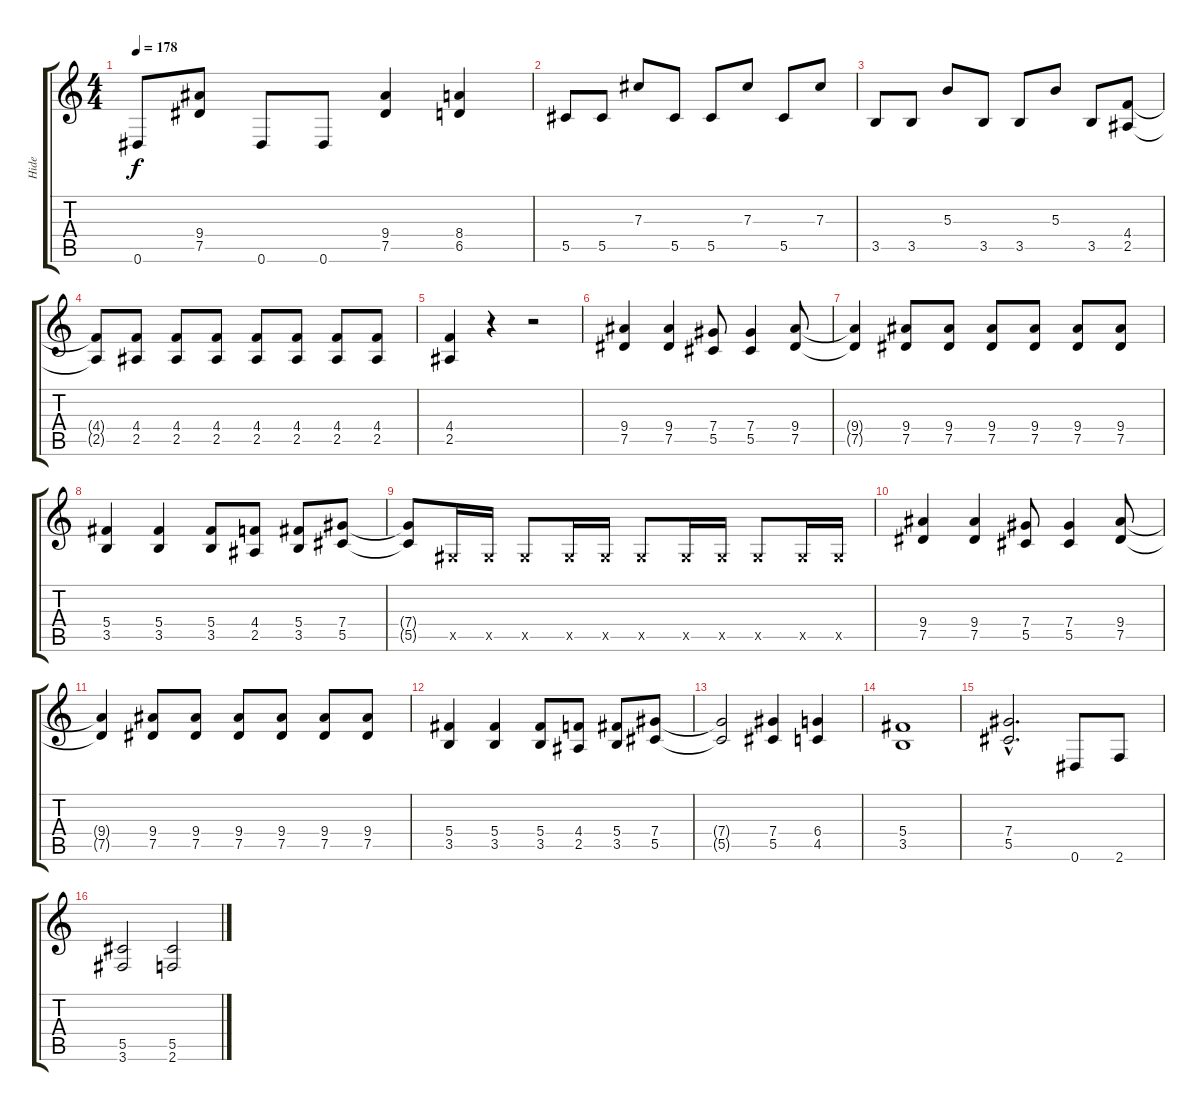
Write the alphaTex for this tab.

\track ("Hide" "Hide") {instrument distortionguitar}
\staff {score tabs}
\tuning (Eb4 Bb3 Gb3 Db3 Ab2 Eb2) {hide}
\ts (4 4)
\tempo 178
\clef g2
\ks c
0.6.8{dy f} (9.4 7.5).8 0.6.8 0.6.8 (9.4 7.5).4 (8.4 6.5).4 |
5.5.8 5.5.8 7.3.8 5.5.8 5.5.8 7.3.8 5.5.8 7.3.8 |
3.5.8 3.5.8 5.3.8 3.5.8 3.5.8 5.3.8 3.5.8 (4.4 2.5).8 |
(4.4{t} 2.5{t}).8 (4.4 2.5).8 (4.4 2.5).8 (4.4 2.5).8 (4.4 2.5).8 (4.4 2.5).8 (4.4 2.5).8 (4.4 2.5).8 |
(4.4 2.5).4 r.4 r.2 |
(9.4 7.5).4 (9.4 7.5).4 (7.4 5.5).8 (7.4 5.5).4 (9.4 7.5).8 |
(9.4{t} 7.5{t}).4 (9.4 7.5).8 (9.4 7.5).8 (9.4 7.5).8 (9.4 7.5).8 (9.4 7.5).8 (9.4 7.5).8 |
(5.4 3.5).4 (5.4 3.5).4 (5.4 3.5).8 (4.4 2.5).8 (5.4 3.5).8 (7.4 5.5).8 |
(7.4{t} 5.5{t}).8 0.5{x}.16 0.5{x}.16 0.5{x}.8 0.5{x}.16 0.5{x}.16 0.5{x}.8 0.5{x}.16 0.5{x}.16 0.5{x}.8 0.5{x}.16 0.5{x}.16 |
(9.4 7.5).4 (9.4 7.5).4 (7.4 5.5).8 (7.4 5.5).4 (9.4 7.5).8 |
(9.4{t} 7.5{t}).4 (9.4 7.5).8 (9.4 7.5).8 (9.4 7.5).8 (9.4 7.5).8 (9.4 7.5).8 (9.4 7.5).8 |
(5.4 3.5).4 (5.4 3.5).4 (5.4 3.5).8 (4.4 2.5).8 (5.4 3.5).8 (7.4 5.5).8 |
(7.4{t} 5.5{t}).2 (7.4 5.5).4 (6.4 4.5).4 |
(5.4 3.5).1 |
(7.4{hac} 5.5{hac}).2{d} 0.6.8 2.6.8 |
(5.5 3.6).2 (5.5 2.6).2
